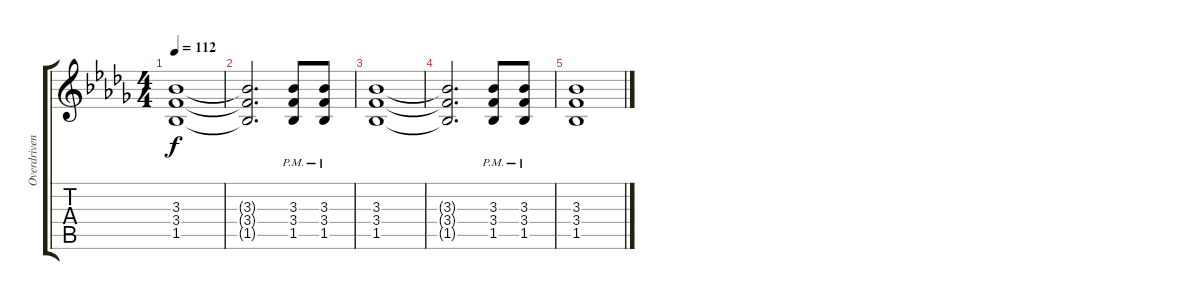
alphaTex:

\track ("Overdriven Guitar" "Overdriven") {instrument overdrivenguitar}
\staff {score tabs}
\tuning (E4 B3 G3 D3 A2 E2) {hide}
\ts (4 4)
\tempo 112
\clef g2
\ks bbminor
(3.3 3.4 1.5).1{dy f} |
(3.3{t} 3.4{t} 1.5{t}).2{d} (3.3{pm} 3.4{pm} 1.5{pm}).8 (3.3{pm} 3.4{pm} 1.5{pm}).8 |
(3.3 3.4 1.5).1 |
(3.3{t} 3.4{t} 1.5{t}).2{d} (3.3{pm} 3.4{pm} 1.5{pm}).8 (3.3{pm} 3.4{pm} 1.5{pm}).8 |
(3.3 3.4 1.5).1
